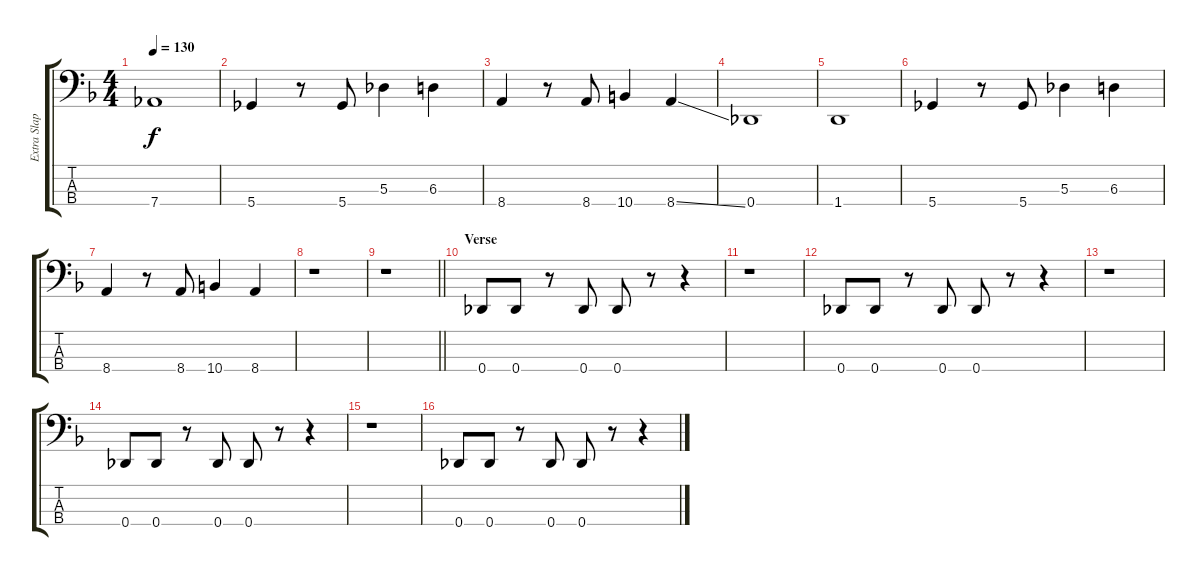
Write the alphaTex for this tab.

\track ("Extra SlapBass" "Extra Slap") {instrument slapbass2}
\staff {score tabs}
\tuning (Gb2 Db2 Ab1 Db1) {hide}
\ts (4 4)
\tempo 130
\clef f4
\ks f
7.4.1{dy f} |
5.4.4 r.8 5.4.8 5.3.4 6.3.4 |
8.4.4 r.8 8.4.8 10.4.4 8.4{ss}.4 |
0.4.1 |
1.4.1 |
5.4.4 r.8 5.4.8 5.3.4 6.3.4 |
8.4.4 r.8 8.4.8 10.4.4 8.4.4 |
r.1 |
\barLineRight lightlight
r.1 |
\section ("" "Verse")
0.4.8 0.4.8 r.8 0.4.8 0.4.8 r.8 r.4 |
r.1 |
0.4.8 0.4.8 r.8 0.4.8 0.4.8 r.8 r.4 |
r.1 |
0.4.8 0.4.8 r.8 0.4.8 0.4.8 r.8 r.4 |
r.1 |
0.4.8 0.4.8 r.8 0.4.8 0.4.8 r.8 r.4
